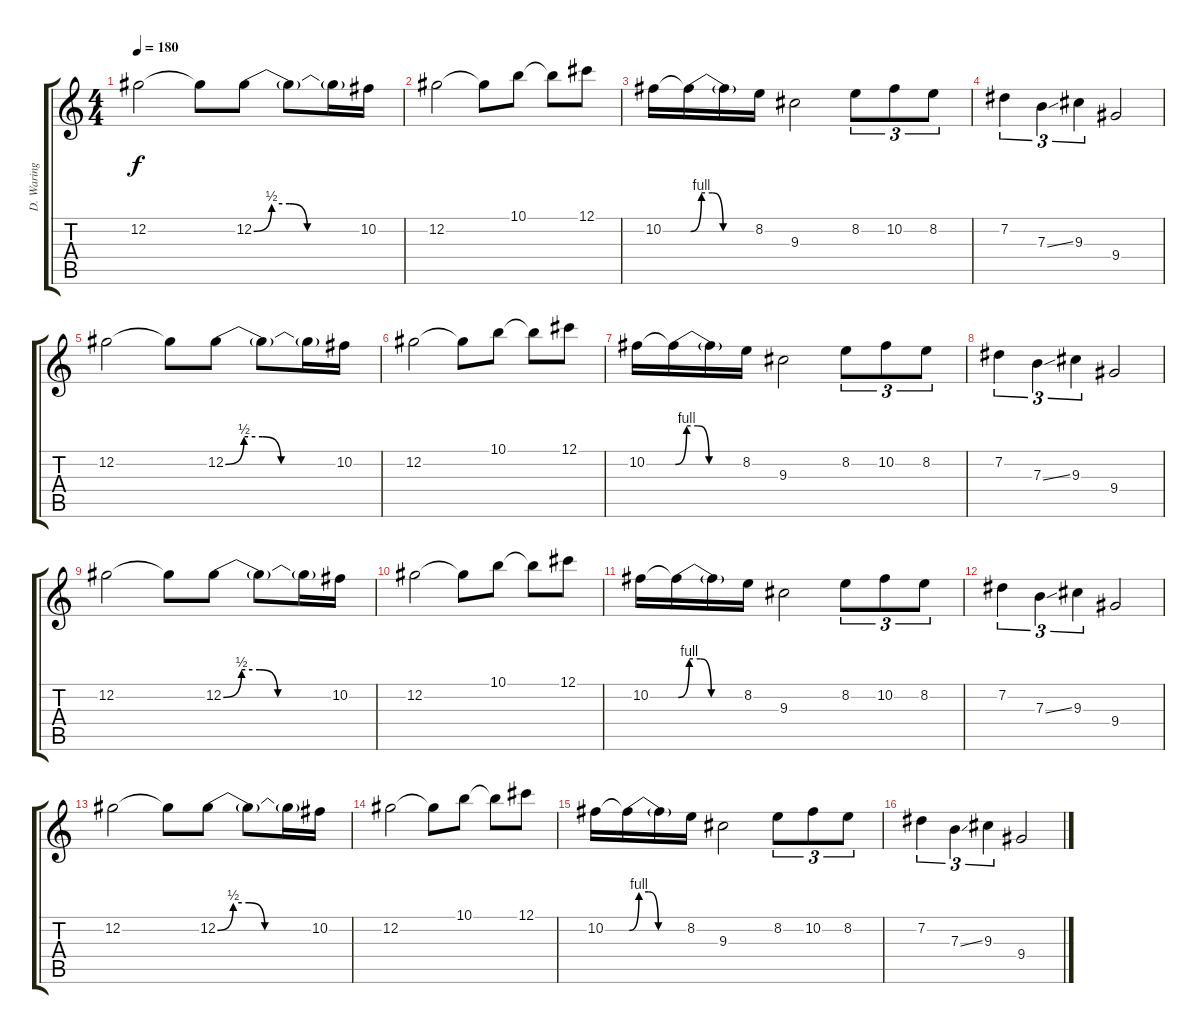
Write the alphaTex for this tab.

\track ("D. Waring Gtr." "D. Waring ") {instrument distortionguitar}
\staff {score tabs}
\tuning (Db4 Ab3 E3 B2 Gb2 Db2) {hide}
\ts (4 4)
\tempo 180
\clef g2
\ks c
12.2.2{dy f} 12.2{t}.8 12.2{be (custom 0 0 10 2 20 2 30 0 60 0)}.8 12.2{t}.8 12.2{t}.16 10.2.16 |
12.2.2 12.2{t}.8 10.1.8 10.1{t}.8 12.1.8 |
10.2.16 10.2{be (custom 0 0 10 4 20 4 30 0 60 0) t}.16 10.2{t}.16 8.2.16 9.3.2 8.2.8{tu (3 2)} 10.2.8{tu (3 2)} 8.2.8{tu (3 2)} |
7.2.4{tu (3 2)} 7.3{ss}.4{tu (3 2)} 9.3.4{tu (3 2)} 9.4.2 |
12.2.2 12.2{t}.8 12.2{be (custom 0 0 10 2 20 2 30 0 60 0)}.8 12.2{t}.8 12.2{t}.16 10.2.16 |
12.2.2 12.2{t}.8 10.1.8 10.1{t}.8 12.1.8 |
10.2.16 10.2{be (custom 0 0 10 4 20 4 30 0 60 0) t}.16 10.2{t}.16 8.2.16 9.3.2 8.2.8{tu (3 2)} 10.2.8{tu (3 2)} 8.2.8{tu (3 2)} |
7.2.4{tu (3 2)} 7.3{ss}.4{tu (3 2)} 9.3.4{tu (3 2)} 9.4.2 |
12.2.2 12.2{t}.8 12.2{be (custom 0 0 10 2 20 2 30 0 60 0)}.8 12.2{t}.8 12.2{t}.16 10.2.16 |
12.2.2 12.2{t}.8 10.1.8 10.1{t}.8 12.1.8 |
10.2.16 10.2{be (custom 0 0 10 4 20 4 30 0 60 0) t}.16 10.2{t}.16 8.2.16 9.3.2 8.2.8{tu (3 2)} 10.2.8{tu (3 2)} 8.2.8{tu (3 2)} |
7.2.4{tu (3 2)} 7.3{ss}.4{tu (3 2)} 9.3.4{tu (3 2)} 9.4.2 |
12.2.2 12.2{t}.8 12.2{be (custom 0 0 10 2 20 2 30 0 60 0)}.8 12.2{t}.8 12.2{t}.16 10.2.16 |
12.2.2 12.2{t}.8 10.1.8 10.1{t}.8 12.1.8 |
10.2.16 10.2{be (custom 0 0 10 4 20 4 30 0 60 0) t}.16 10.2{t}.16 8.2.16 9.3.2 8.2.8{tu (3 2)} 10.2.8{tu (3 2)} 8.2.8{tu (3 2)} |
7.2.4{tu (3 2)} 7.3{ss}.4{tu (3 2)} 9.3.4{tu (3 2)} 9.4.2
